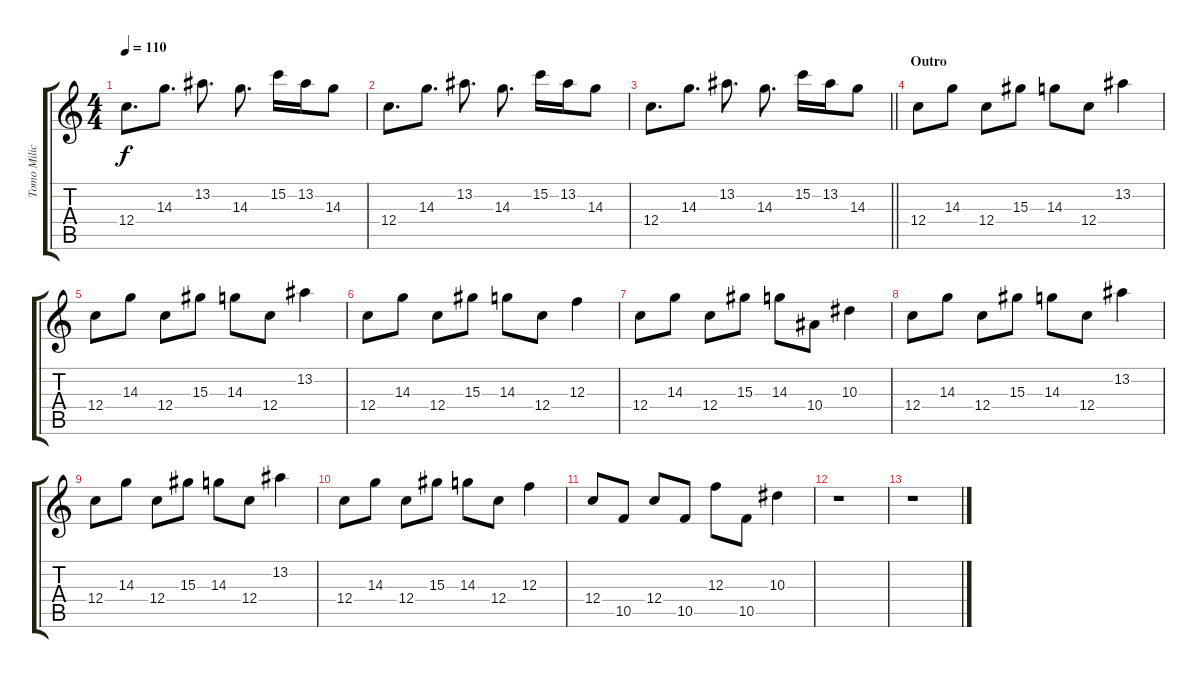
\track ("Tomo Milicevic [Guitar]" "Tomo Milic") {instrument distortionguitar}
\staff {score tabs}
\tuning (D4 A3 F3 C3 G2 C2) {hide}
\ts (4 4)
\tempo 110
\clef g2
\ks c
12.4.8{d dy f} 14.3.8{d} 13.2.8{d} 14.3.8{d} 15.2.16 13.2.16 14.3.8 |
12.4.8{d} 14.3.8{d} 13.2.8{d} 14.3.8{d} 15.2.16 13.2.16 14.3.8 |
\barLineRight lightlight
12.4.8{d} 14.3.8{d} 13.2.8{d} 14.3.8{d} 15.2.16 13.2.16 14.3.8 |
\section ("" "Outro")
12.4.8 14.3.8 12.4.8 15.3.8 14.3.8 12.4.8 13.2.4 |
12.4.8 14.3.8 12.4.8 15.3.8 14.3.8 12.4.8 13.2.4 |
12.4.8 14.3.8 12.4.8 15.3.8 14.3.8 12.4.8 12.3.4 |
12.4.8 14.3.8 12.4.8 15.3.8 14.3.8 10.4.8 10.3.4 |
12.4.8 14.3.8 12.4.8 15.3.8 14.3.8 12.4.8 13.2.4 |
12.4.8 14.3.8 12.4.8 15.3.8 14.3.8 12.4.8 13.2.4 |
12.4.8 14.3.8 12.4.8 15.3.8 14.3.8 12.4.8 12.3.4 |
12.4.8 10.5.8 12.4.8 10.5.8 12.3.8 10.5.8 10.3.4 |
r.1 |
r.1
